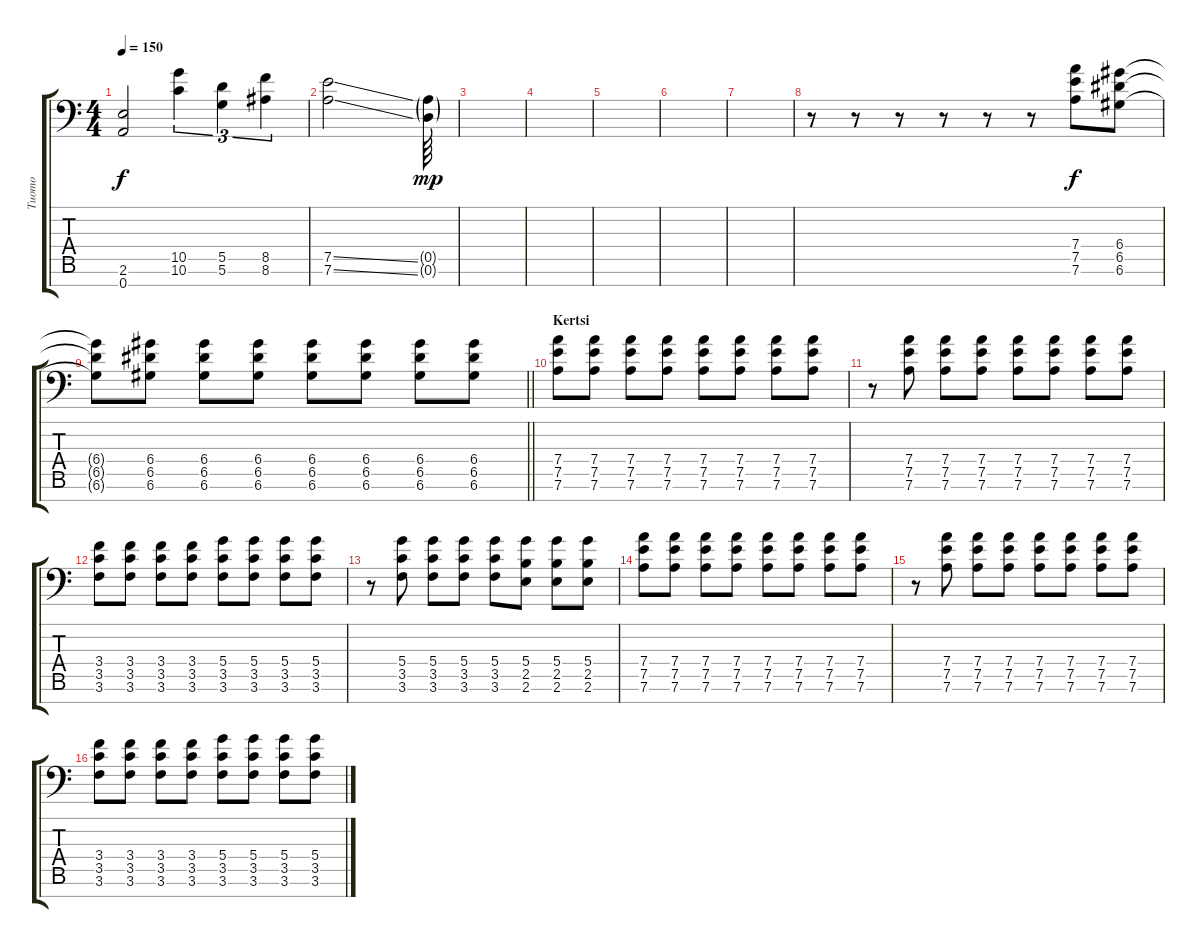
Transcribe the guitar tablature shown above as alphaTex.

\track ("Tuomo" "Tuomo") {instrument distortionguitar}
\staff {score tabs}
\tuning (E4 B3 G3 D3 A2 D2 A1) {hide}
\ts (4 4)
\tempo 150
\clef f4
\ks c
(2.6{t} 0.7{t}).2{dy f} (10.5 10.6).4{tu (3 2)} (5.5 5.6).4{tu (3 2)} (8.5 8.6).4{tu (3 2)} |
(7.5{ss} 7.6{ss}).2 (0.5{g} 0.6{g}).64{dy mp} |
|
|
|
|
|
r.8 r.8 r.8 r.8 r.8 r.8 (7.4 7.5 7.6).8{dy f} (6.4 6.5 6.6).8 |
\barLineRight lightlight
(6.4{t} 6.5{t} 6.6{t}).8 (6.4 6.5 6.6).8 (6.4 6.5 6.6).8 (6.4 6.5 6.6).8 (6.4 6.5 6.6).8 (6.4 6.5 6.6).8 (6.4 6.5 6.6).8 (6.4 6.5 6.6).8 |
\section ("" "Kertsi")
(7.4 7.5 7.6).8 (7.4 7.5 7.6).8 (7.4 7.5 7.6).8 (7.4 7.5 7.6).8 (7.4 7.5 7.6).8 (7.4 7.5 7.6).8 (7.4 7.5 7.6).8 (7.4 7.5 7.6).8 |
r.8 (7.4 7.5 7.6).8 (7.4 7.5 7.6).8 (7.4 7.5 7.6).8 (7.4 7.5 7.6).8 (7.4 7.5 7.6).8 (7.4 7.5 7.6).8 (7.4 7.5 7.6).8 |
(3.4 3.5 3.6).8 (3.4 3.5 3.6).8 (3.4 3.5 3.6).8 (3.4 3.5 3.6).8 (5.4 3.5 3.6).8 (5.4 3.5 3.6).8 (5.4 3.5 3.6).8 (5.4 3.5 3.6).8 |
r.8 (5.4 3.5 3.6).8 (5.4 3.5 3.6).8 (5.4 3.5 3.6).8 (5.4 3.5 3.6).8 (5.4 2.5 2.6).8 (5.4 2.5 2.6).8 (5.4 2.5 2.6).8 |
(7.4 7.5 7.6).8 (7.4 7.5 7.6).8 (7.4 7.5 7.6).8 (7.4 7.5 7.6).8 (7.4 7.5 7.6).8 (7.4 7.5 7.6).8 (7.4 7.5 7.6).8 (7.4 7.5 7.6).8 |
r.8 (7.4 7.5 7.6).8 (7.4 7.5 7.6).8 (7.4 7.5 7.6).8 (7.4 7.5 7.6).8 (7.4 7.5 7.6).8 (7.4 7.5 7.6).8 (7.4 7.5 7.6).8 |
(3.4 3.5 3.6).8 (3.4 3.5 3.6).8 (3.4 3.5 3.6).8 (3.4 3.5 3.6).8 (5.4 3.5 3.6).8 (5.4 3.5 3.6).8 (5.4 3.5 3.6).8 (5.4 3.5 3.6).8
